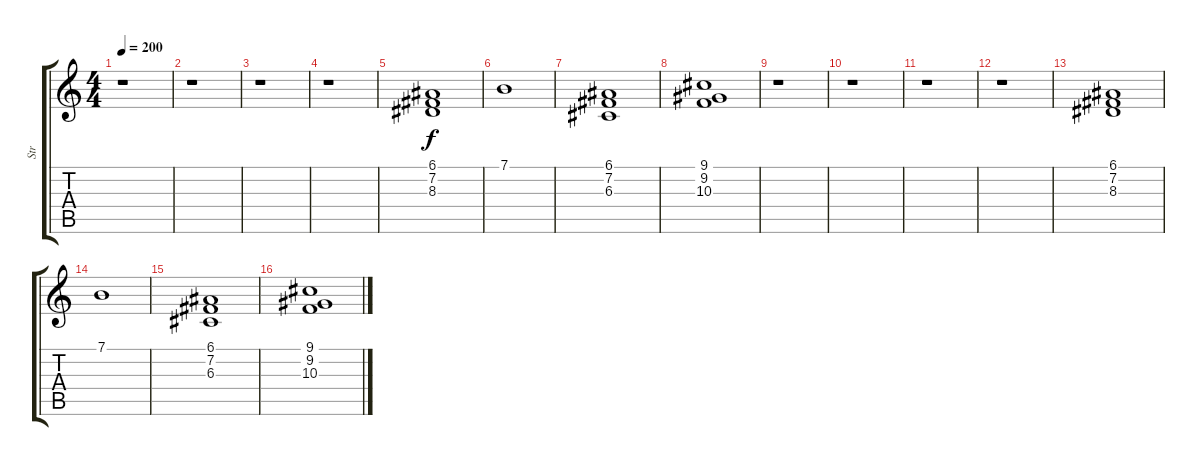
\track ("Str" "Str") {instrument stringensemble2}
\staff {score tabs}
\tuning (E4 B3 G3 D3 A2 E2) {hide}
\ts (4 4)
\tempo 200
\clef g2
\ks c
r.1{dy f} |
r.1 |
r.1 |
r.1 |
(6.1 7.2 8.3).1 |
7.1.1 |
(6.1 7.2 6.3).1 |
(9.1 9.2 10.3).1 |
r.1 |
r.1 |
r.1 |
r.1 |
(6.1 7.2 8.3).1 |
7.1.1 |
(6.1 7.2 6.3).1 |
(9.1 9.2 10.3).1
